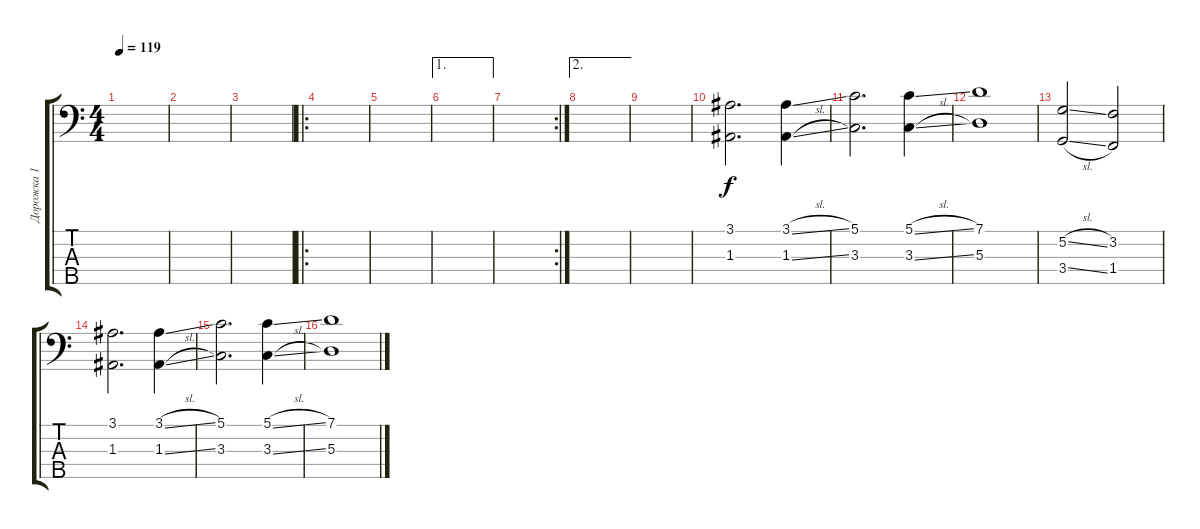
\track ("Дорожка 1" "Дорожка 1") {instrument banjo}
\staff {score tabs}
\tuning (G2 D2 A1 E1 B0) {hide}
\displaytranspose 12
\ts (4 4)
\tempo 119
\clef f4
\ks c
|
|
|
\ro
|
|
\ae 1
|
\rc 2
|
\ae 2
|
|
(3.1 1.3).2{d} (3.1{sl} 1.3{sl}).4 |
(5.1 3.3).2{d} (5.1{sl} 3.3{sl}).4 |
(7.1 5.3).1 |
(5.2{sl} 3.4{sl}).2 (3.2 1.4).2 |
(3.1 1.3).2{d} (3.1{sl} 1.3{sl}).4 |
(5.1 3.3).2{d} (5.1{sl} 3.3{sl}).4 |
(7.1 5.3).1
